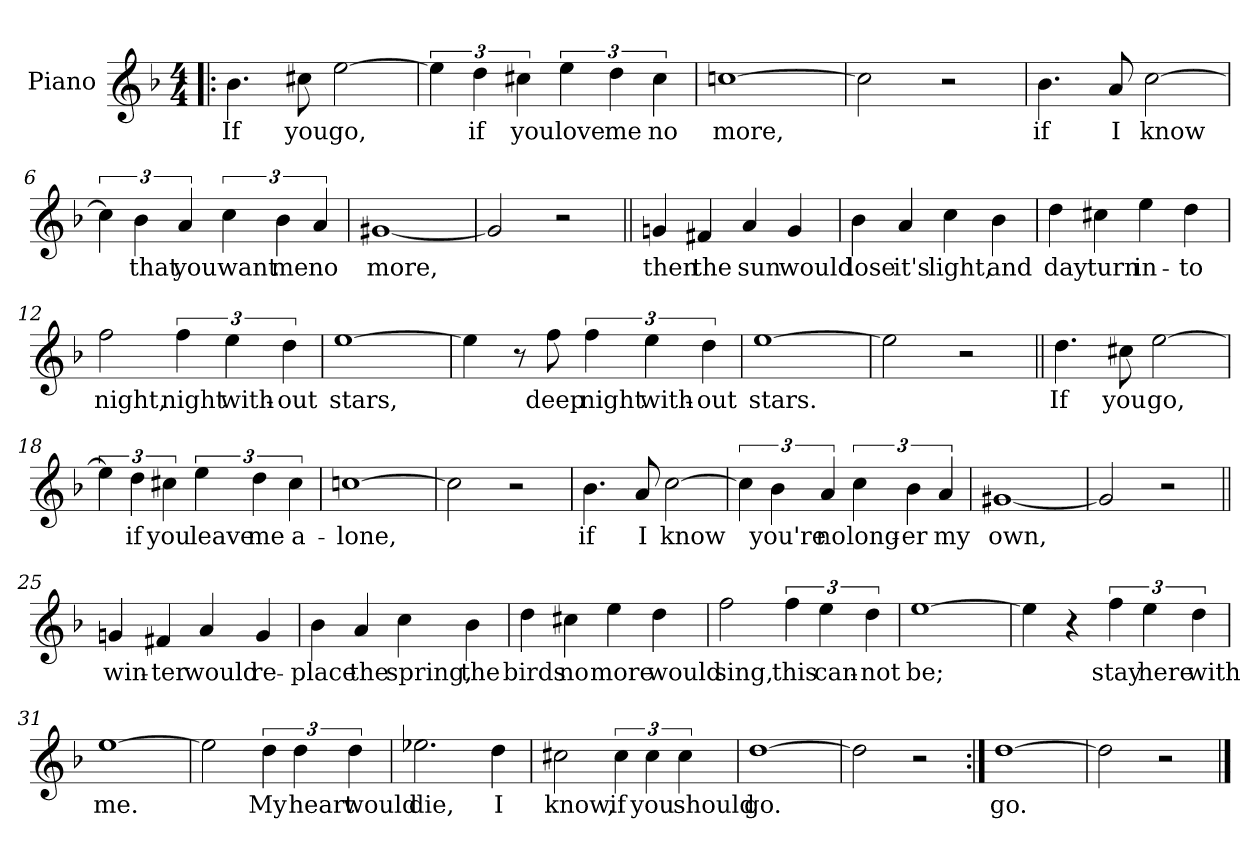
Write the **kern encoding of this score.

**kern	**text
*part1	*part1
*staff1	*staff1
*I"Piano	*
*I'Pno.	*
*clefG2	*
*k[b-]	*
*F:	*
*M4/4	*
=1!|:	=1!|:
4.b-\	If
8cc#X\	you
[2ee\	go,
=2	=2
6ee\]	.
6dd\	if
6cc#X\	you
6ee\	love
6dd\	me
6cc#\	no
=3	=3
[1ccn	more,
=4	=4
2cc\]	.
2r	.
=5	=5
4.b-\	if
8a/	I
[2cc\	know
!!LO:LB:g=z
=6	=6
6cc\]	.
6b-\	that
6a/	you
6cc\	want
6b-\	me
6a/	no
=7	=7
[1g#X	more,
=8	=8
2g#/]	.
2r	.
=9||	=9||
4gn/	then
4f#X/	the
4a/	sun
4g/	would
!!LO:LB:g=z
=10	=10
4b-\	lose
4a/	it's
4cc\	light,
4b-\	and
=11	=11
4dd\	day
4cc#X\	turn
4ee\	in-
4dd\	-to
=12	=12
2ff\	night,
6ff\	night
6ee\	with-
6dd\	-out
=13	=13
[1ee	stars,
!!LO:LB:g=z
=14	=14
4ee\]	.
8r	.
8ff\	deep
6ff\	night
6ee\	with-
6dd\	-out
=15	=15
[1ee	stars.
=16	=16
2ee\]	.
2r	.
=17||	=17||
4.dd\	If
8cc#X\	you
[2ee\	go,
=18	=18
6ee\]	.
6dd\	if
6cc#X\	you
6ee\	leave
6dd\	me
6cc#\	a-
!!LO:LB:g=z
=19	=19
[1ccn	-lone,
=20	=20
2cc\]	.
2r	.
=21	=21
4.b-\	if
8a/	I
[2cc\	know
=22	=22
6cc\]	.
6b-\	you're
6a/	no
6cc\	long-
6b-\	-er
6a/	my
=23	=23
[1g#X	own,
=24	=24
2g#/]	.
2r	.
!!LO:LB:g=z
=25||	=25||
4gn/	win-
4f#X/	-ter
4a/	would
4g/	re-
=26	=26
4b-\	place
4a/	the
4cc\	spring,
4b-\	the
=27	=27
4dd\	birds
4cc#X\	no
4ee\	more
4dd\	would
!!LO:LB:g=z
=28	=28
2ff\	sing,
6ff\	this
6ee\	can-
6dd\	-not
=29	=29
[1ee	be;
=30	=30
4ee\]	.
4r	.
6ff\	stay
6ee\	here
6dd\	with
=31	=31
[1ee	me.
=32	=32
2ee\]	.
6dd\	My
6dd\	heart
6dd\	would
!!LO:LB:g=z
=33	=33
2.ee-X\	die,
4dd\	I
=34	=34
2cc#X\	know,
6cc#\	if
6cc#\	you
6cc#\	should
=35	=35
[1dd	go.
=36	=36
2dd\]	.
2r	.
=37:|!	=37:|!
[1dd	go.
=38	=38
2dd\]	.
2r	.
==	==
*-	*-
